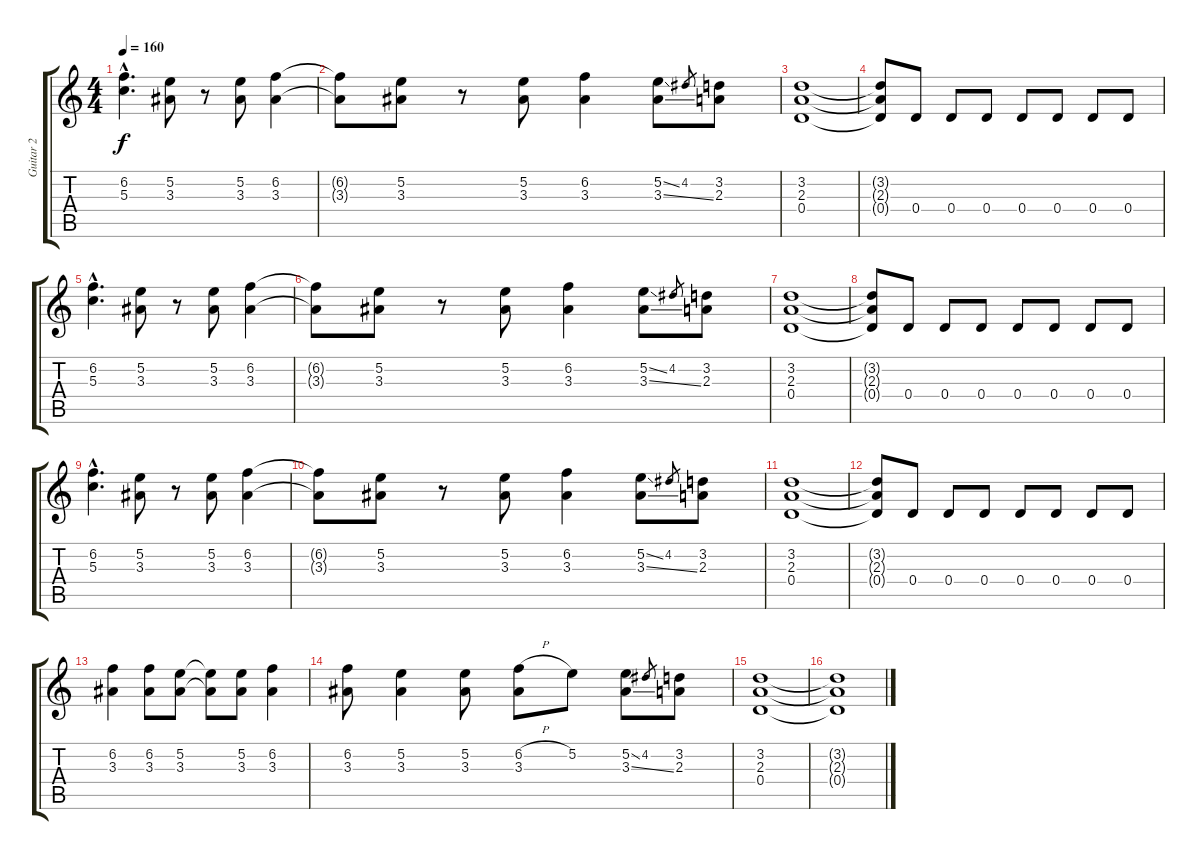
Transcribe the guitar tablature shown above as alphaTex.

\track ("Guitar 2" "Guitar 2") {instrument overdrivenguitar}
\staff {score tabs}
\tuning (E4 B3 G3 D3 A2 E2) {hide}
\ts (4 4)
\tempo 160
\clef g2
\ks c
(6.2{hac} 5.3{hac}).4{d dy f} (5.2 3.3).8 r.8 (5.2 3.3).8 (6.2 3.3).4 |
(6.2{t} 3.3{t}).8 (5.2 3.3).8 r.8 (5.2 3.3).8 (6.2 3.3).4 (5.2{ss} 3.3{ss}).8 4.2.8{gr} (3.2 2.3).8 |
(3.2 2.3 0.4).1 |
(3.2{t} 2.3{t} 0.4{t}).8 0.4.8 0.4.8 0.4.8 0.4.8 0.4.8 0.4.8 0.4.8 |
(6.2{hac} 5.3{hac}).4{d} (5.2 3.3).8 r.8 (5.2 3.3).8 (6.2 3.3).4 |
(6.2{t} 3.3{t}).8 (5.2 3.3).8 r.8 (5.2 3.3).8 (6.2 3.3).4 (5.2{ss} 3.3{ss}).8 4.2.8{gr} (3.2 2.3).8 |
(3.2 2.3 0.4).1 |
(3.2{t} 2.3{t} 0.4{t}).8 0.4.8 0.4.8 0.4.8 0.4.8 0.4.8 0.4.8 0.4.8 |
(6.2{hac} 5.3{hac}).4{d} (5.2 3.3).8 r.8 (5.2 3.3).8 (6.2 3.3).4 |
(6.2{t} 3.3{t}).8 (5.2 3.3).8 r.8 (5.2 3.3).8 (6.2 3.3).4 (5.2{ss} 3.3{ss}).8 4.2.8{gr} (3.2 2.3).8 |
(3.2 2.3 0.4).1 |
(3.2{t} 2.3{t} 0.4{t}).8 0.4.8 0.4.8 0.4.8 0.4.8 0.4.8 0.4.8 0.4.8 |
(6.2 3.3).4 (6.2 3.3).8 (5.2 3.3).8 (5.2{t} 3.3{t}).8 (5.2 3.3).8 (6.2 3.3).4 |
(6.2 3.3).8 (5.2 3.3).4 (5.2 3.3).8 (6.2{h} 3.3).8 5.2.8 (5.2{ss} 3.3{ss}).8 4.2.8{gr} (3.2 2.3).8 |
(3.2 2.3 0.4).1 |
(3.2{t} 2.3{t} 0.4{t}).1
